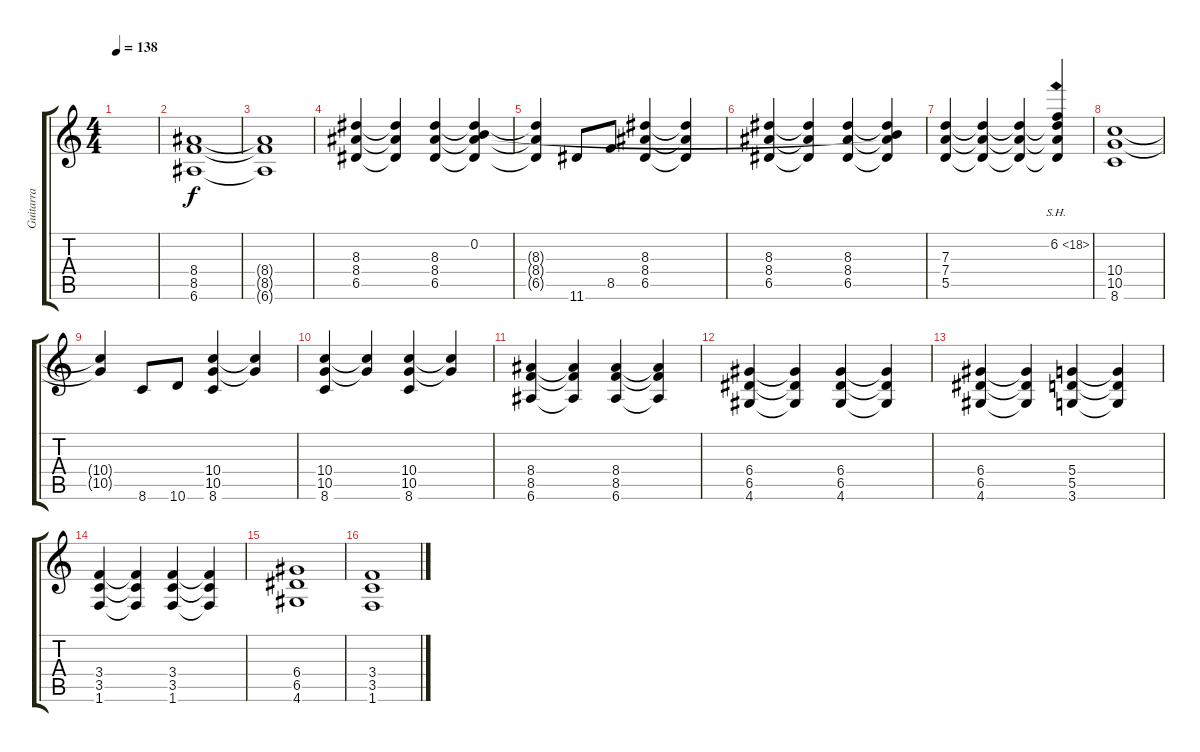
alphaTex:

\track ("Guitarra" "Guitarra") {instrument overdrivenguitar}
\staff {score tabs}
\tuning (E4 B3 G3 D3 A2 E2) {hide}
\ts (4 4)
\tempo 138
\clef g2
\ks c
|
(8.4{t} 8.5{t} 6.6{t}).1 |
(8.4{t} 8.5{t} 6.6{t}).1 |
(8.3 8.4 6.5).4 (8.3{t} 8.4{t} 6.5{t}).4 (8.3 8.4 6.5).4 (0.2 8.3{t} 8.4{t} 6.5{t}).4 |
(8.3{t} 8.4{t} 6.5{t}).4 11.6.8 8.5.8 (8.3 8.4 6.5).4 (8.3{t} 8.4{t} 6.5{t}).4 |
(8.3 8.4 6.5).4 (8.3{t} 8.4{t} 6.5{t}).4 (8.3 8.4 6.5).4 (0.2{t} 8.3{t} 8.4{t} 6.5{t}).4 |
(7.3 7.4 5.5).4 (7.3{t} 7.4{t} 5.5{t}).4 (7.3{t} 7.4{t} 5.5{t}).4 (6.2{sh 12} 7.3{t} 7.4{t} 5.5{t}).4 |
(10.4 10.5 8.6).1 |
(10.4{t} 10.5{t}).4 8.6.8 10.6.8 (10.4 10.5 8.6).4 (10.4{t} 10.5{t}).4 |
(10.4 10.5 8.6).4 (10.4{t} 10.5{t}).4 (10.4 10.5 8.6).4 (10.4{t} 10.5{t}).4 |
(8.4 8.5 6.6).4 (8.4{t} 8.5{t} 6.6{t}).4 (8.4 8.5 6.6).4 (8.4{t} 8.5{t} 6.6{t}).4 |
(6.4 6.5 4.6).4 (6.4{t} 6.5{t} 4.6{t}).4 (6.4 6.5 4.6).4 (6.4{t} 6.5{t} 4.6{t}).4 |
(6.4 6.5 4.6).4 (6.4{t} 6.5{t} 4.6{t}).4 (5.4 5.5 3.6).4 (5.4{t} 5.5{t} 3.6{t}).4 |
(3.4 3.5 1.6).4 (3.4{t} 3.5{t} 1.6{t}).4 (3.4 3.5 1.6).4 (3.4{t} 3.5{t} 1.6{t}).4 |
(6.4 6.5 4.6).1 |
(3.4 3.5 1.6).1
